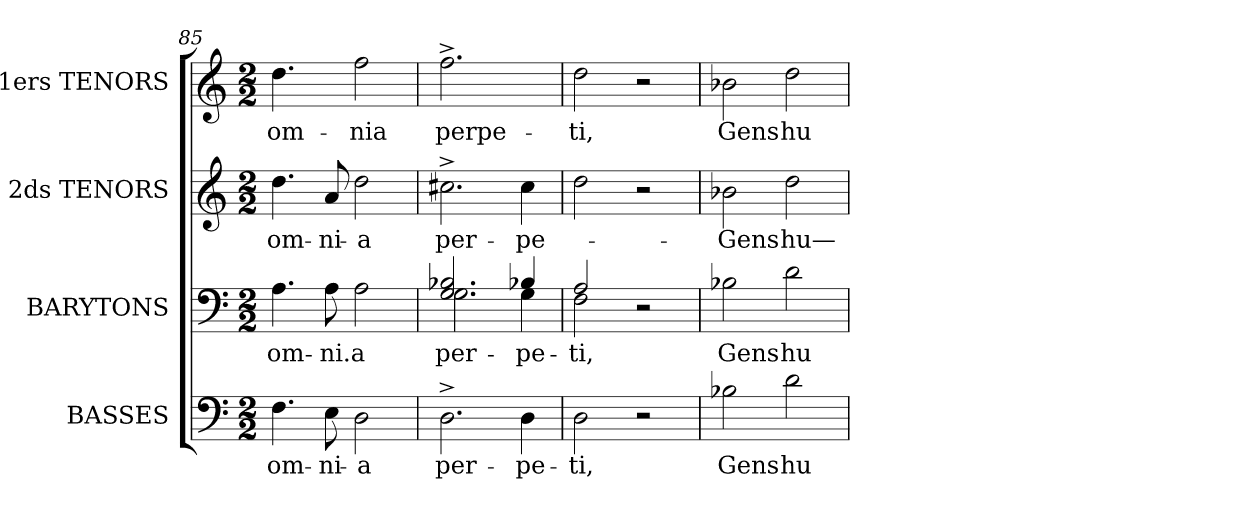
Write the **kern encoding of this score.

**kern	**text	**kern	**text	**kern	**text	**kern	**text
*part4	*part4	*part3	*part3	*part2	*part2	*part1	*part1
*staff4	*staff4	*staff3	*staff3	*staff2	*staff2	*staff1	*staff1
*I"BASSES	*	*I"BARYTONS	*	*I"2ds TENORS	*	*I"1ers TENORS	*
*I'BAS.	*	*I'BAR.	*	*	*	*	*
*clefF4	*	*clefF4	*	*clefG2	*	*clefG2	*
*k[]	*	*k[]	*	*k[]	*	*k[]	*
*M2/2	*	*M2/2	*	*M2/2	*	*M2/2	*
=85	=85	=85	=85	=85	=85	=85	=85
4.Fi\	om-	4.Ai\	om-	4.ddi\	om-	4.ddi\	om-
8Ei\	ni-	8Ai\	ni.a	8ai/	ni-	8ryy	.
2Di\	a	2Ai\	.	2ddi\	a	2ffi\	nia
=86	=86	=86	=86	=86	=86	=86	=86
*	*	*^	*	*	*	*	*
2.D^>i\	per-	2.B-Xi/ 2.Gi/	2.Gj\	per-	2.cc#X^>i\	per-	2.ff^>i\	perpe-
4Di\	pe-	4B-Xi/	4Gj\	pe-	4cc#i\	pe-	4ryy	.
=87	=87	=87	=87	=87	=87	=87	=87	=87
2Di\	ti,	2Ai/	2Fj\	ti,	2ddi\	.	2ddi\	ti,
2r	.	2r	2ryy	.	2r	.	2r	.
*	*	*v	*v	*	*	*	*	*
=88	=88	=88	=88	=88	=88	=88	=88
2B-Xi\	Gens	2B-Xi\	Gens	2b-Xi\	Gens	2b-Xi\	Gens
2di\	hu-	2di\	hu-	2ddi\	hu—	2ddi\	hu-
=	=	=	=	=	=	=	=
*-	*-	*-	*-	*-	*-	*-	*-
